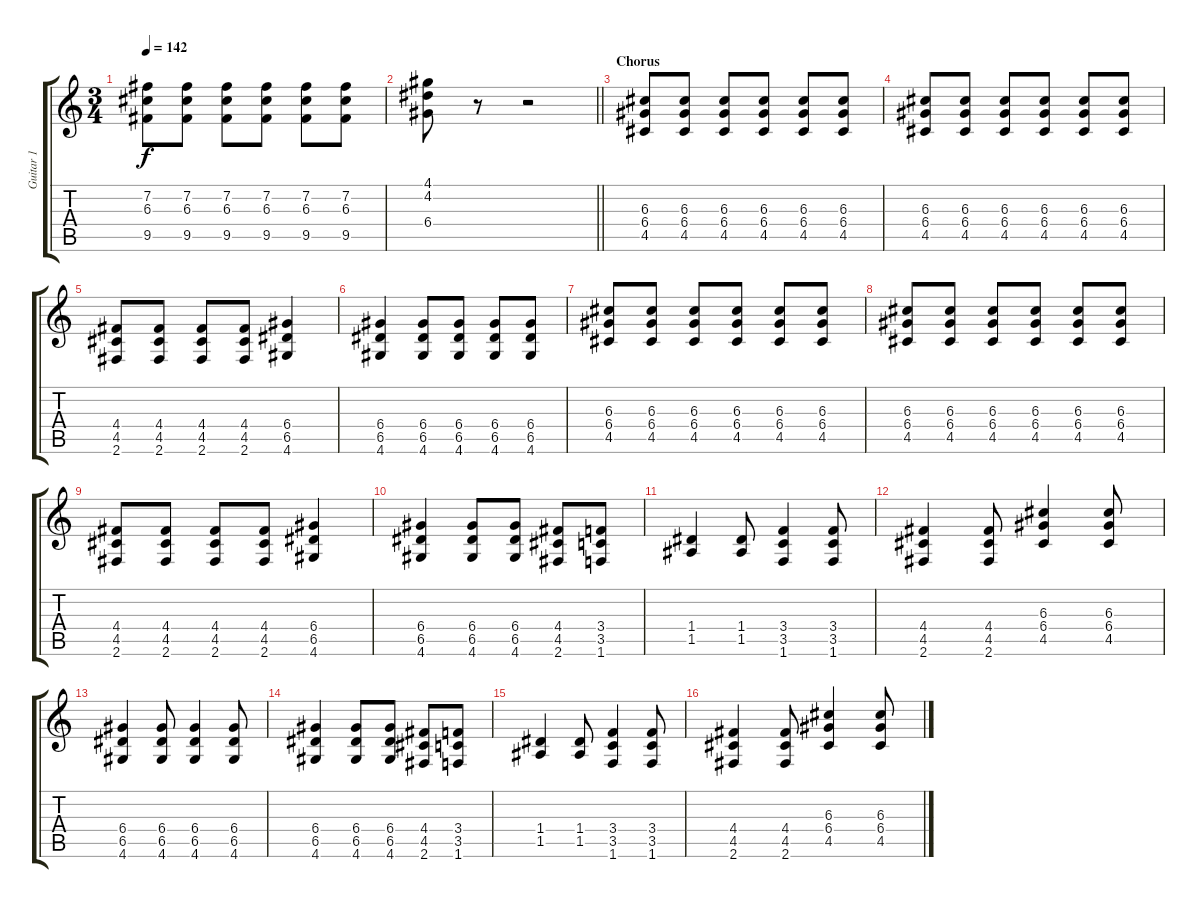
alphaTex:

\track ("Guitar 1" "Guitar 1") {instrument distortionguitar}
\staff {score tabs}
\tuning (E4 B3 G3 D3 A2 E2) {hide}
\ts (3 4)
\tempo 142
\clef g2
\ks c
(7.2 6.3 9.5).8{dy f} (7.2 6.3 9.5).8 (7.2 6.3 9.5).8 (7.2 6.3 9.5).8 (7.2 6.3 9.5).8 (7.2 6.3 9.5).8 |
\barLineRight lightlight
(4.1 4.2 6.4).8 r.8 r.2 |
\section ("" "Chorus")
(6.3 6.4 4.5).8 (6.3 6.4 4.5).8 (6.3 6.4 4.5).8 (6.3 6.4 4.5).8 (6.3 6.4 4.5).8 (6.3 6.4 4.5).8 |
(6.3 6.4 4.5).8 (6.3 6.4 4.5).8 (6.3 6.4 4.5).8 (6.3 6.4 4.5).8 (6.3 6.4 4.5).8 (6.3 6.4 4.5).8 |
(4.4 4.5 2.6).8 (4.4 4.5 2.6).8 (4.4 4.5 2.6).8 (4.4 4.5 2.6).8 (6.4 6.5 4.6).4 |
(6.4 6.5 4.6).4 (6.4 6.5 4.6).8 (6.4 6.5 4.6).8 (6.4 6.5 4.6).8 (6.4 6.5 4.6).8 |
(6.3 6.4 4.5).8 (6.3 6.4 4.5).8 (6.3 6.4 4.5).8 (6.3 6.4 4.5).8 (6.3 6.4 4.5).8 (6.3 6.4 4.5).8 |
(6.3 6.4 4.5).8 (6.3 6.4 4.5).8 (6.3 6.4 4.5).8 (6.3 6.4 4.5).8 (6.3 6.4 4.5).8 (6.3 6.4 4.5).8 |
(4.4 4.5 2.6).8 (4.4 4.5 2.6).8 (4.4 4.5 2.6).8 (4.4 4.5 2.6).8 (6.4 6.5 4.6).4 |
(6.4 6.5 4.6).4 (6.4 6.5 4.6).8 (6.4 6.5 4.6).8 (4.4 4.5 2.6).8 (3.4 3.5 1.6).8 |
(1.4 1.5).4 (1.4 1.5).8 (3.4 3.5 1.6).4 (3.4 3.5 1.6).8 |
(4.4 4.5 2.6).4 (4.4 4.5 2.6).8 (6.3 6.4 4.5).4 (6.3 6.4 4.5).8 |
(6.4 6.5 4.6).4 (6.4 6.5 4.6).8 (6.4 6.5 4.6).4 (6.4 6.5 4.6).8 |
(6.4 6.5 4.6).4 (6.4 6.5 4.6).8 (6.4 6.5 4.6).8 (4.4 4.5 2.6).8 (3.4 3.5 1.6).8 |
(1.4 1.5).4 (1.4 1.5).8 (3.4 3.5 1.6).4 (3.4 3.5 1.6).8 |
(4.4 4.5 2.6).4 (4.4 4.5 2.6).8 (6.3 6.4 4.5).4 (6.3 6.4 4.5).8
